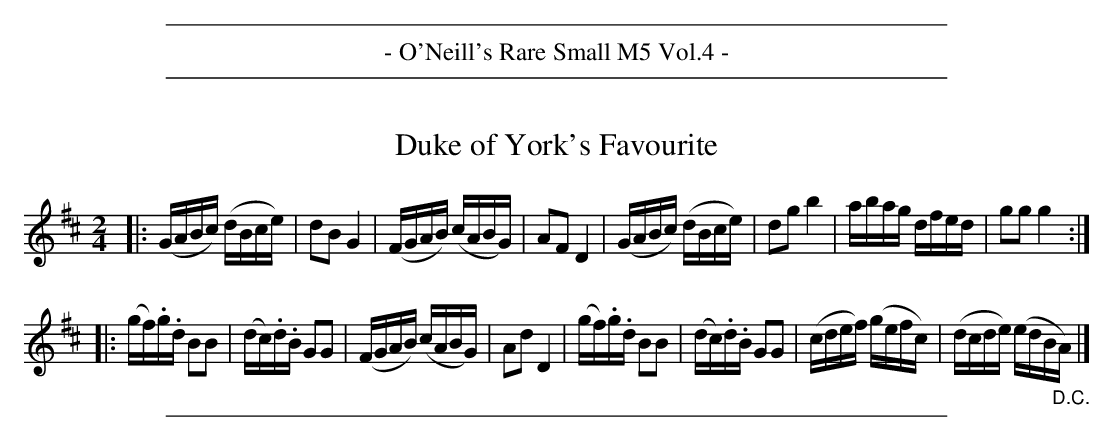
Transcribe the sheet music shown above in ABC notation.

X:1
T: Duke of York's Favourite
M: 2/4
L: 1/16
K: Glyd	% Should it be G major?
|:\
(GABc) (dBce) | d2B2 G4 | (FGAB) (cABG) | A2F2 D4 |\
(GABc) (dBce) | d2g2 b4 | abag dfed | g2g2 g4 ::
(gf).g.d B2B2 | (dc).d.B G2G2 | (FGAB) (cABG) | A2d2 D4 |\
(gf).g.d B2B2 | (dc).d.B G2G2 | (cdef) (gefc) | (dcde) (edB"_D.C."A) |]
